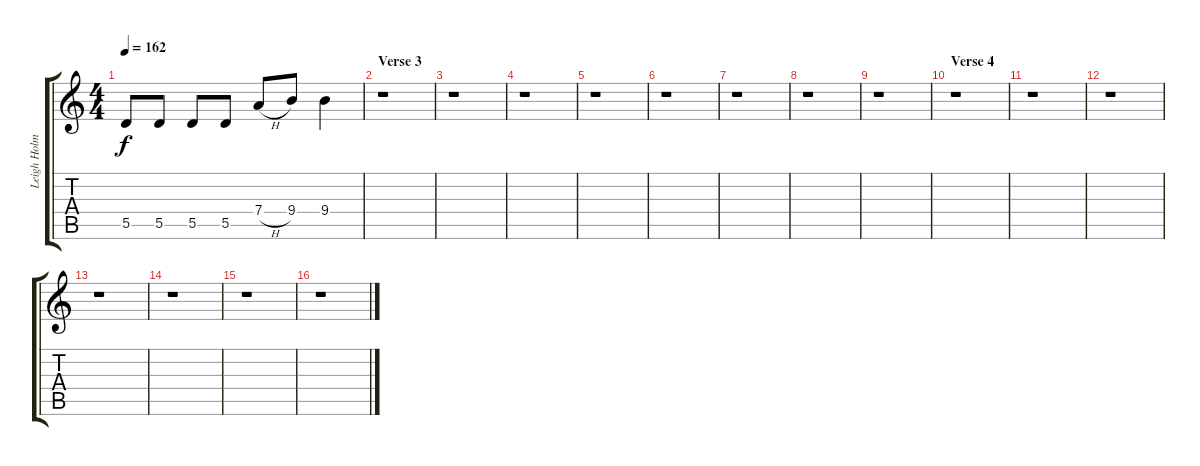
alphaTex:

\track ("Leigh Holmes" "Leigh Holm") {instrument electricguitarjazz}
\staff {score tabs}
\tuning (E4 B3 G3 D3 A2 D2) {hide}
\ts (4 4)
\tempo 162
\clef g2
\ks c
5.5.8{dy f} 5.5.8 5.5.8 5.5.8 7.4{h}.8 9.4.8 9.4.4 |
\section ("" "Verse 3")
r.1 |
r.1 |
r.1 |
r.1 |
r.1 |
r.1 |
r.1 |
r.1 |
\section ("" "Verse 4")
r.1 |
r.1 |
r.1 |
r.1 |
r.1 |
r.1 |
r.1
